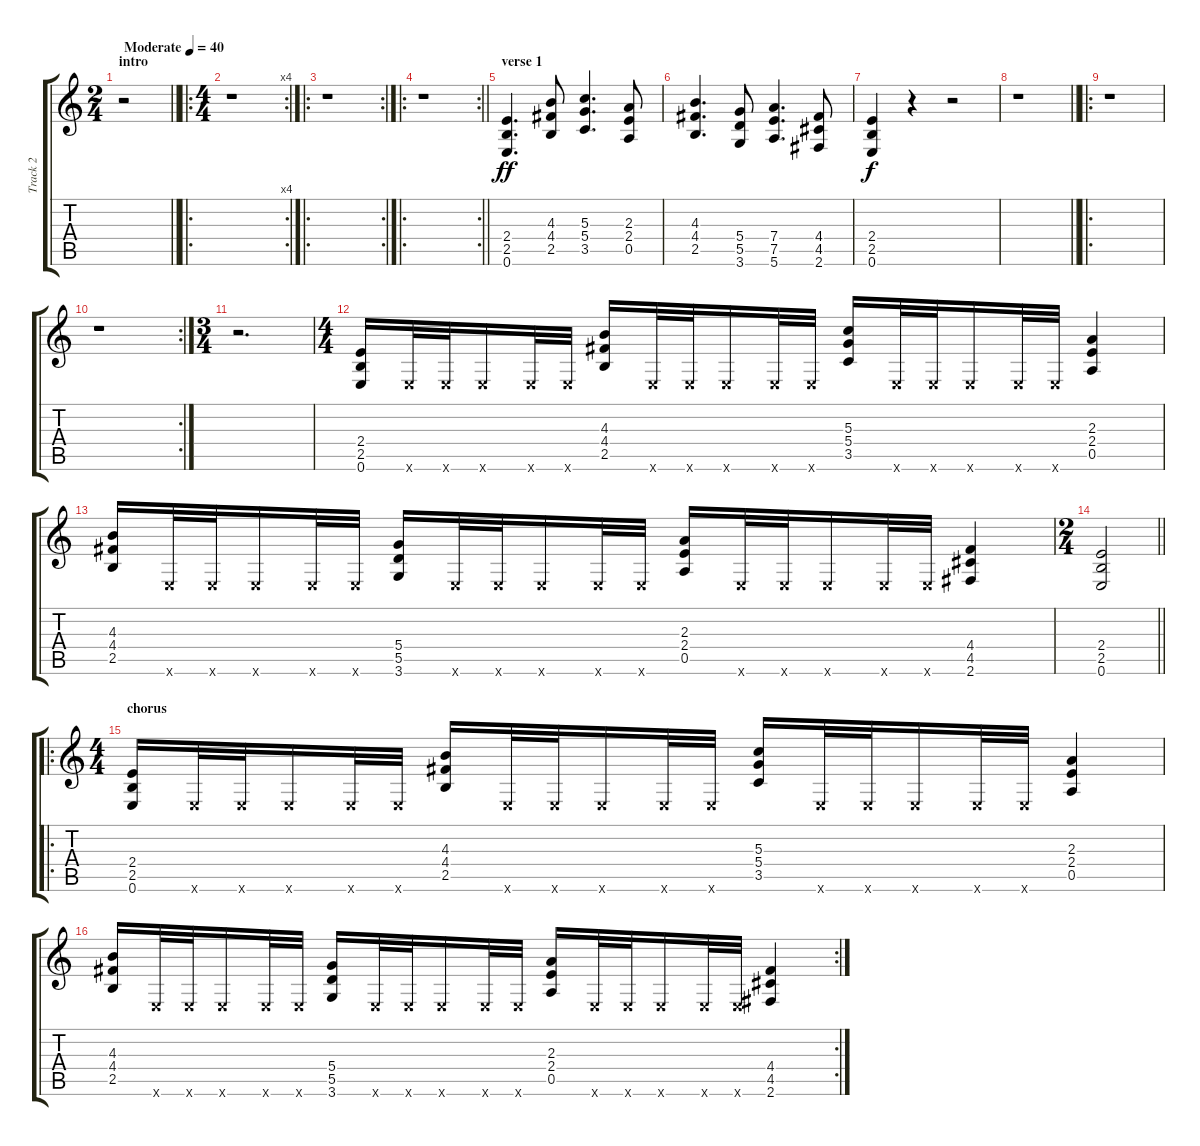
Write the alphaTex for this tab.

\track ("Track 2" "Track 2") {instrument distortionguitar}
\staff {score tabs}
\tuning (E4 B3 G3 D3 A2 E2) {hide}
\ts (2 4)
\section ("" "intro")
\tempo (40 "Moderate")
\clef g2
\barLineRight lightlight
\ks c
r.2{dy ff instrument distortionguitar} |
\ro
\rc 4
\ts (4 4)
r.1 |
\ro
\rc 2
r.1 |
\ro
\rc 2
\barLineRight lightlight
r.1 |
\section ("" "verse 1")
(2.4 2.5 0.6).4{d} (4.3 4.4 2.5).8 (5.3 5.4 3.5).4{d} (2.3 2.4 0.5).8 |
(4.3 4.4 2.5).4{d} (5.4 5.5 3.6).8 (7.4 7.5 5.6).4{d} (4.4 4.5 2.6).8 |
(2.4 2.5 0.6).4{dy f} r.4 r.2 |
\barLineRight lightlight
r.1 |
\ro
r.1 |
\rc 2
r.1 |
\ts (3 4)
r.2{d} |
\ts (4 4)
(2.4 2.5 0.6).16 0.6{x}.32 0.6{x}.32 0.6{x}.16 0.6{x}.32 0.6{x}.32 (4.3 4.4 2.5).16 0.6{x}.32 0.6{x}.32 0.6{x}.16 0.6{x}.32 0.6{x}.32 (5.3 5.4 3.5).16 0.6{x}.32 0.6{x}.32 0.6{x}.16 0.6{x}.32 0.6{x}.32 (2.3 2.4 0.5).4 |
(4.3 4.4 2.5).16 0.6{x}.32 0.6{x}.32 0.6{x}.16 0.6{x}.32 0.6{x}.32 (5.4 5.5 3.6).16 0.6{x}.32 0.6{x}.32 0.6{x}.16 0.6{x}.32 0.6{x}.32 (2.3 2.4 0.5).16 0.6{x}.32 0.6{x}.32 0.6{x}.16 0.6{x}.32 0.6{x}.32 (4.4 4.5 2.6).4 |
\ts (2 4)
\barLineRight lightlight
(2.4 2.5 0.6).2 |
\ro
\ts (4 4)
\section ("" "chorus")
(2.4 2.5 0.6).16 0.6{x}.32 0.6{x}.32 0.6{x}.16 0.6{x}.32 0.6{x}.32 (4.3 4.4 2.5).16 0.6{x}.32 0.6{x}.32 0.6{x}.16 0.6{x}.32 0.6{x}.32 (5.3 5.4 3.5).16 0.6{x}.32 0.6{x}.32 0.6{x}.16 0.6{x}.32 0.6{x}.32 (2.3 2.4 0.5).4 |
\rc 2
(4.3 4.4 2.5).16 0.6{x}.32 0.6{x}.32 0.6{x}.16 0.6{x}.32 0.6{x}.32 (5.4 5.5 3.6).16 0.6{x}.32 0.6{x}.32 0.6{x}.16 0.6{x}.32 0.6{x}.32 (2.3 2.4 0.5).16 0.6{x}.32 0.6{x}.32 0.6{x}.16 0.6{x}.32 0.6{x}.32 (4.4 4.5 2.6).4
